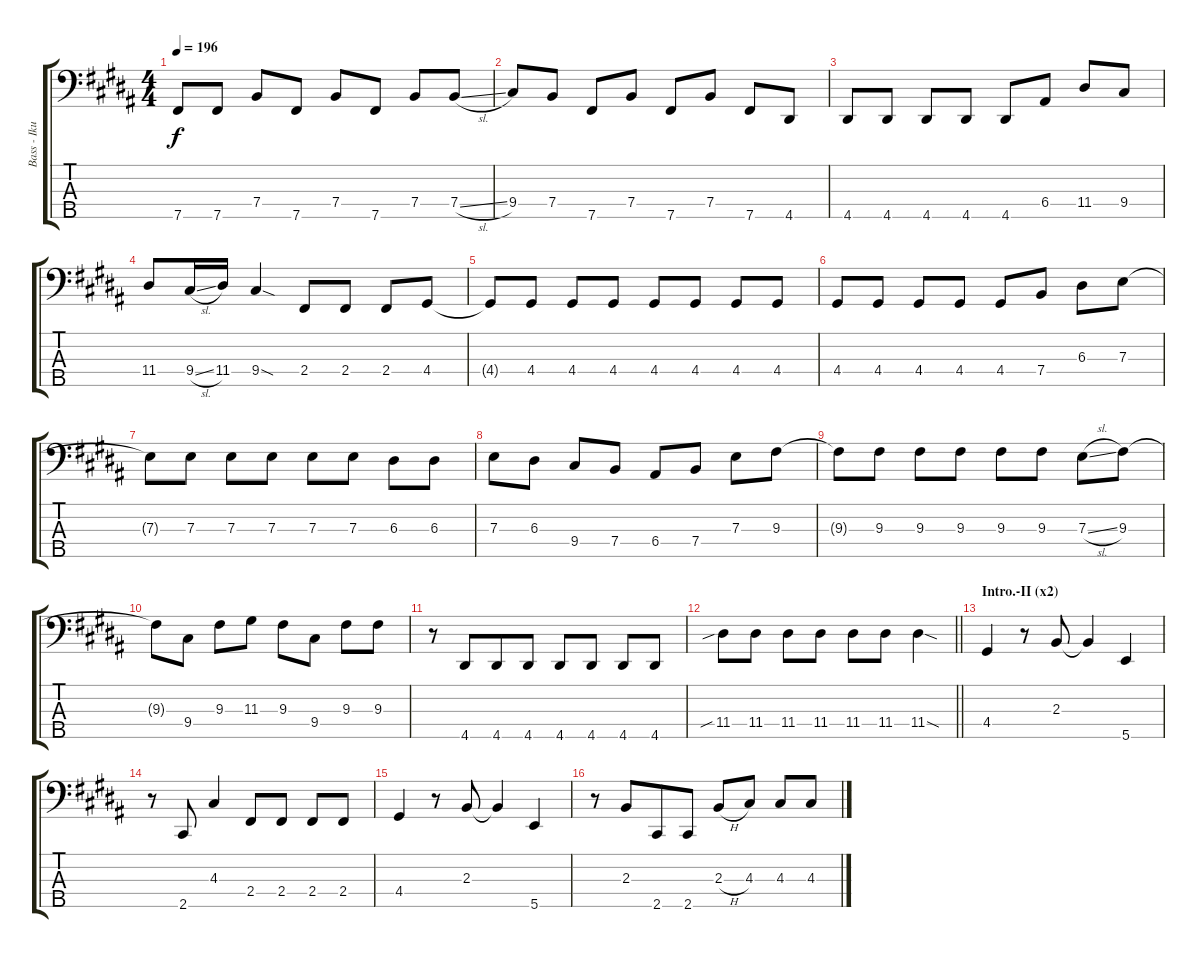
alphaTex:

\track ("Bass - Ikuo" "Bass - Iku") {instrument electricbasspick}
\staff {score tabs}
\tuning (G2 D2 A1 E1 B0) {hide}
\ts (4 4)
\tempo 196
\clef f4
\ks b
7.5{t}.8{dy f} 7.5.8 7.4.8 7.5.8 7.4.8 7.5.8 7.4.8 7.4{sl}.8 |
9.4.8 7.4.8 7.5.8 7.4.8 7.5.8 7.4.8 7.5.8 4.5.8 |
4.5.8 4.5.8 4.5.8 4.5.8 4.5.8 6.4.8 11.4.8 9.4.8 |
11.4.8 9.4{sl}.16 11.4.16 9.4{sod}.4 2.4.8 2.4.8 2.4.8 4.4.8 |
4.4{t}.8 4.4.8 4.4.8 4.4.8 4.4.8 4.4.8 4.4.8 4.4.8 |
4.4.8 4.4.8 4.4.8 4.4.8 4.4.8 7.4.8 6.3.8 7.3.8 |
7.3{t}.8 7.3.8 7.3.8 7.3.8 7.3.8 7.3.8 6.3.8 6.3.8 |
7.3.8 6.3.8 9.4.8 7.4.8 6.4.8 7.4.8 7.3.8 9.3.8 |
9.3{t}.8 9.3.8 9.3.8 9.3.8 9.3.8 9.3.8 7.3{sl}.8 9.3.8 |
9.3{t}.8 9.4.8 9.3.8 11.3.8 9.3.8 9.4.8 9.3.8 9.3.8 |
r.8 4.5.8{beam merge} 4.5.8 4.5.8 4.5.8 4.5.8 4.5.8 4.5.8 |
\barLineRight lightlight
11.4{sib}.8 11.4.8 11.4.8 11.4.8 11.4.8 11.4.8 11.4{sod}.4 |
\section ("" "Intro.-II (x2)")
4.4.4 r.8 2.3.8 2.3{t}.4 5.5.4 |
r.8 2.5.8 4.3.4 2.4.8 2.4.8 2.4.8 2.4.8 |
4.4.4 r.8 2.3.8 2.3{t}.4 5.5.4 |
r.8 2.3.8{beam merge} 2.5.8 2.5.8 2.3{h}.8 4.3.8 4.3.8 4.3.8
